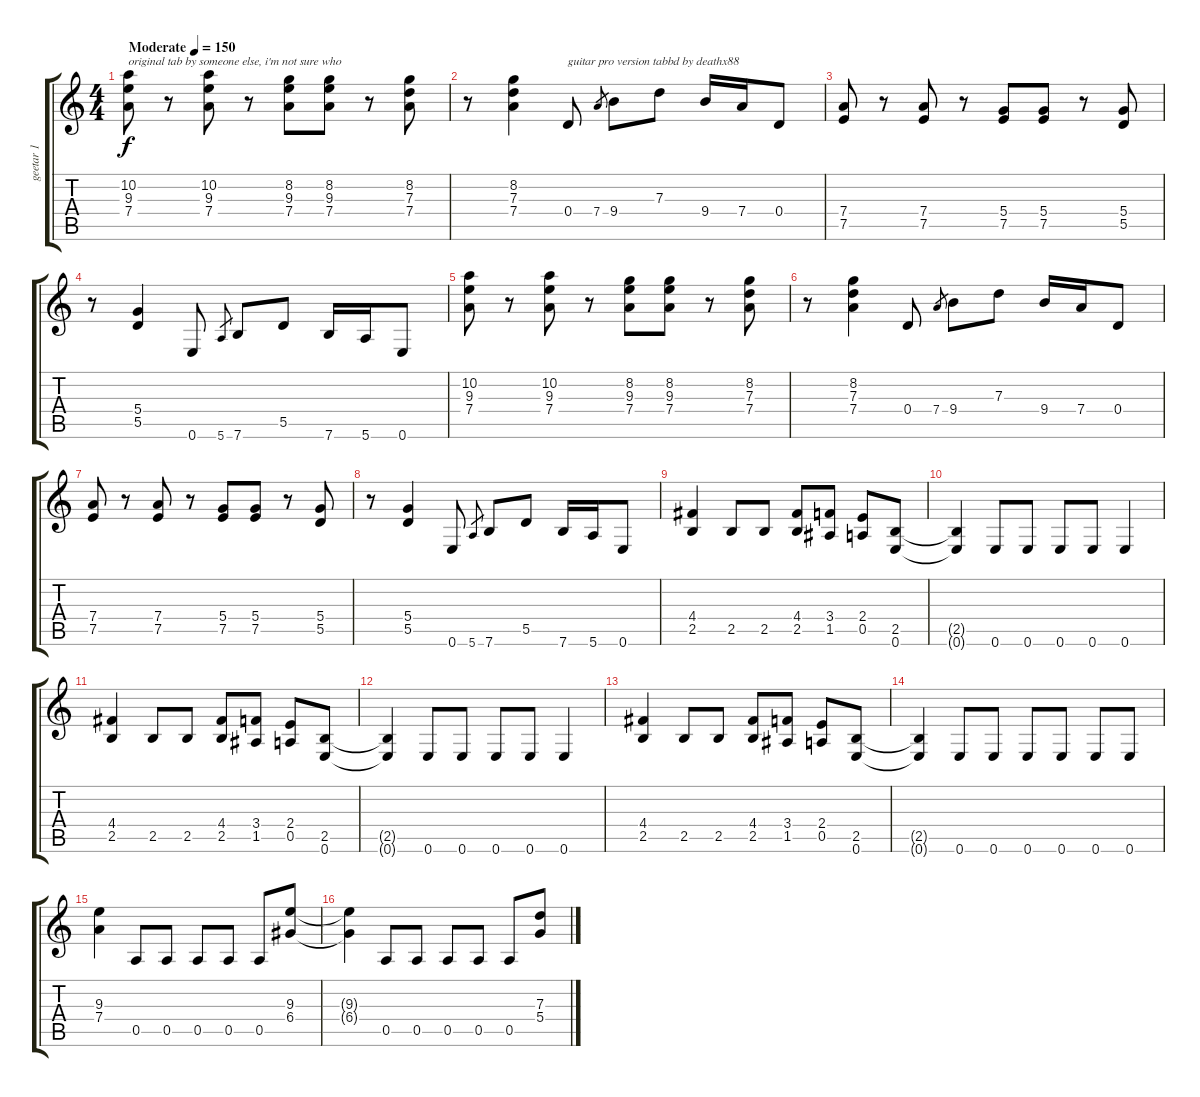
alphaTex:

\track ("geetar 1" "geetar 1") {instrument distortionguitar}
\staff {score tabs}
\tuning (E4 B3 G3 D3 A2 E2) {hide}
\ts (4 4)
\tempo (150 "Moderate")
\clef g2
\ks c
(10.2 9.3 7.4).8{txt "original tab by someone else, i'm not sure who" dy f instrument distortionguitar} r.8 (10.2 9.3 7.4).8 r.8 (8.2 9.3 7.4).8 (8.2 9.3 7.4).8 r.8 (8.2 7.3 7.4).8 |
r.8 (8.2 7.3 7.4).4 0.4.8{txt "guitar pro version tabbd by deathx88"} 7.4.8{gr} 9.4.8 7.3.8 9.4.16 7.4.16 0.4.8 |
(7.4 7.5).8 r.8 (7.4 7.5).8 r.8 (5.4 7.5).8 (5.4 7.5).8 r.8 (5.4 5.5).8 |
r.8 (5.4 5.5).4 0.6.8 5.6.8{gr} 7.6.8 5.5.8 7.6.16 5.6.16 0.6.8 |
(10.2 9.3 7.4).8 r.8 (10.2 9.3 7.4).8 r.8 (8.2 9.3 7.4).8 (8.2 9.3 7.4).8 r.8 (8.2 7.3 7.4).8 |
r.8 (8.2 7.3 7.4).4 0.4.8 7.4.8{gr} 9.4.8 7.3.8 9.4.16 7.4.16 0.4.8 |
(7.4 7.5).8 r.8 (7.4 7.5).8 r.8 (5.4 7.5).8 (5.4 7.5).8 r.8 (5.4 5.5).8 |
r.8 (5.4 5.5).4 0.6.8 5.6.8{gr} 7.6.8 5.5.8 7.6.16 5.6.16 0.6.8 |
(4.4 2.5).4 2.5.8 2.5.8 (4.4 2.5).8 (3.4 1.5).8 (2.4 0.5).8 (2.5 0.6).8 |
(2.5{t} 0.6{t}).4 0.6.8 0.6.8 0.6.8 0.6.8 0.6.4 |
(4.4 2.5).4 2.5.8 2.5.8 (4.4 2.5).8 (3.4 1.5).8 (2.4 0.5).8 (2.5 0.6).8 |
(2.5{t} 0.6{t}).4 0.6.8 0.6.8 0.6.8 0.6.8 0.6.4 |
(4.4 2.5).4 2.5.8 2.5.8 (4.4 2.5).8 (3.4 1.5).8 (2.4 0.5).8 (2.5 0.6).8 |
(2.5{t} 0.6{t}).4 0.6.8 0.6.8 0.6.8 0.6.8 0.6.8 0.6.8 |
(9.3 7.4).4 0.5.8 0.5.8 0.5.8 0.5.8 0.5.8 (9.3 6.4).8 |
(9.3{t} 6.4{t}).4 0.5.8 0.5.8 0.5.8 0.5.8 0.5.8 (7.3 5.4).8
